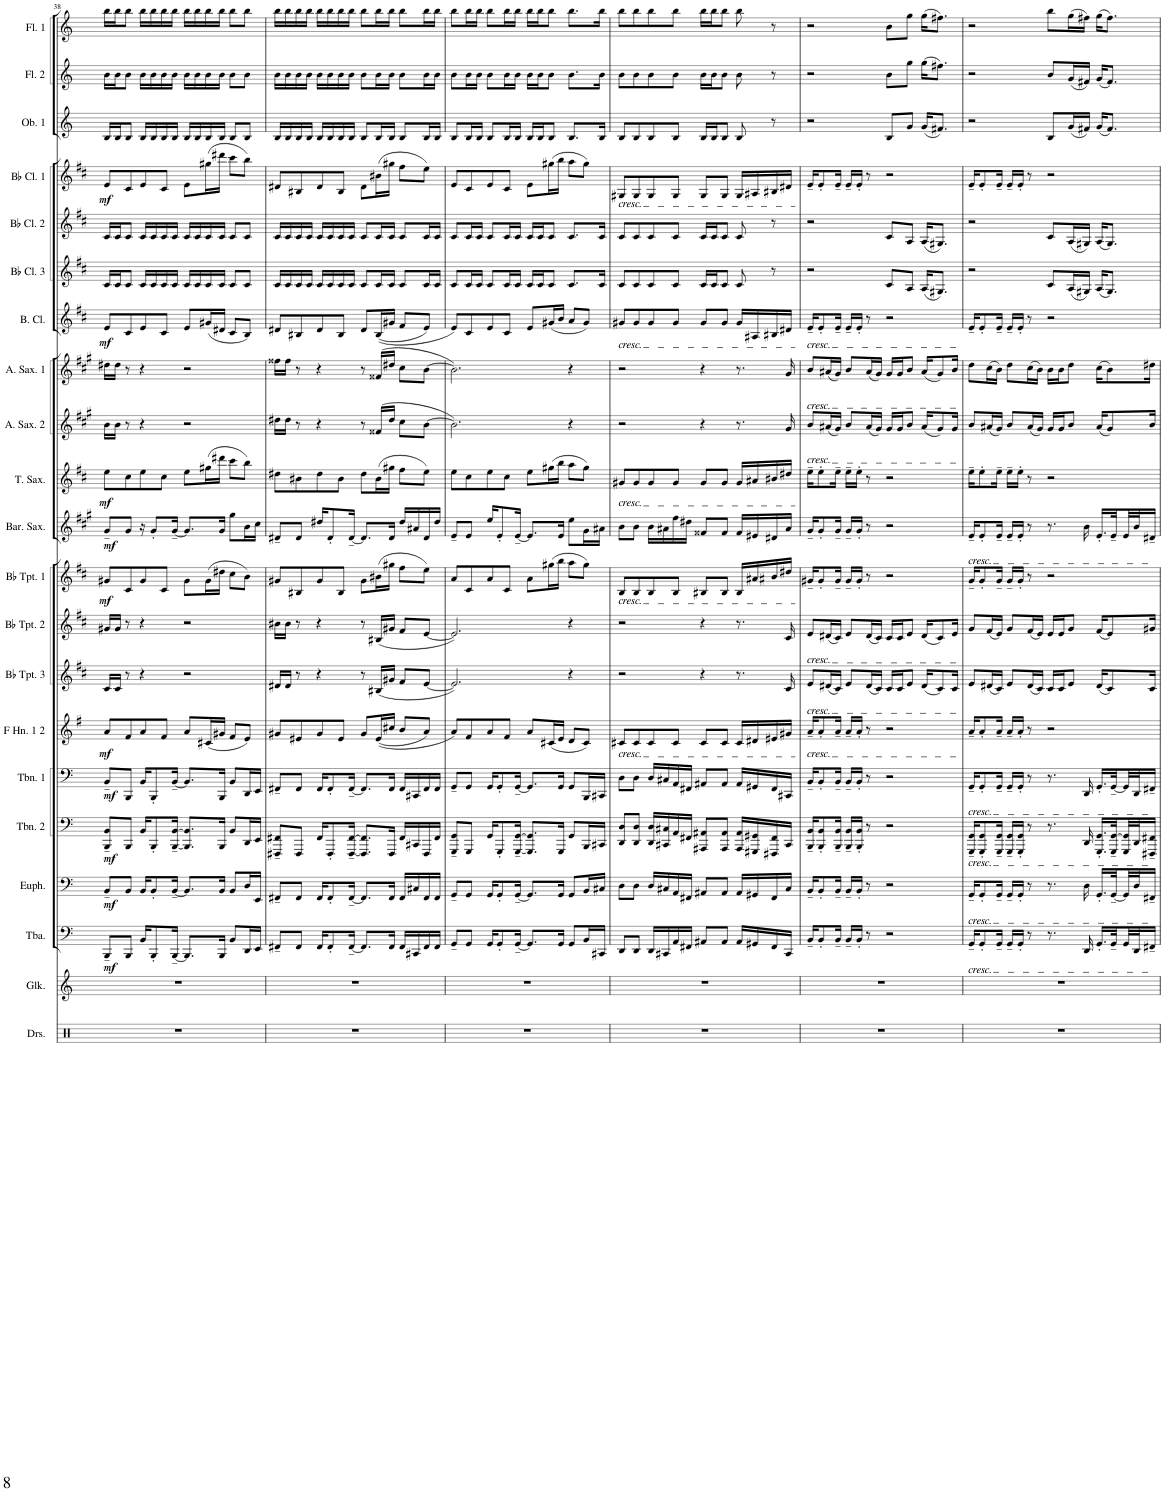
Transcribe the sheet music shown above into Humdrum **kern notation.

**kern	**kern	**kern	**dynam	**kern	**dynam	**kern	**dynam	**kern	**dynam	**kern	**dynam	**kern	**kern	**kern	**dynam	**kern	**dynam	**kern	**dynam	**kern	**kern	**kern	**dynam	**kern	**kern	**kern	**dynam	**kern	**kern	**kern
*part21	*part20	*part19	*part19	*part18	*part18	*part17	*part17	*part16	*part16	*part15	*part15	*part14	*part13	*part12	*part12	*part11	*part11	*part10	*part10	*part9	*part8	*part7	*part7	*part6	*part5	*part4	*part4	*part3	*part2	*part1
*staff21	*staff20	*staff19	*staff19	*staff18	*staff18	*staff17	*staff17	*staff16	*staff16	*staff15	*staff15	*staff14	*staff13	*staff12	*staff12	*staff11	*staff11	*staff10	*staff10	*staff9	*staff8	*staff7	*staff7	*staff6	*staff5	*staff4	*staff4	*staff3	*staff2	*staff1
*I"Drumset	*I"Glockenspiel	*I"Tuba	*	*I"Euphonium	*	*I"Trombone 2	*	*I"Trombone 1	*	*I"F Horn 1 &amp; 2	*	*I"Bb Trumpet 3	*I"Bb Trumpet 2	*I"Bb Trumpet 1	*	*I"Baritone Saxophone	*	*I"Tenor Saxophone	*	*I"Alto Saxophone 2	*I"Alto Saxophone 1	*I"Bass Clarinet	*	*I"Bb Clarinet 3	*I"Bb Clarinet 2	*I"Bb Clarinet 1	*	*I"Oboe 1	*I"Flute 2	*I"Flute 1
*I'Drs.	*I'Glk.	*I'Tba.	*	*I'Euph.	*	*I'Tbn. 2	*	*I'Tbn. 1	*	*I'F Hn. 1 2	*	*I'Bb Tpt. 3	*I'Bb Tpt. 2	*I'Bb Tpt. 1	*	*I'Bar. Sax.	*	*I'T. Sax.	*	*I'A. Sax. 2	*I'A. Sax. 1	*I'B. Cl.	*	*I'Bb Cl. 3	*I'Bb Cl. 2	*I'Bb Cl. 1	*	*I'Ob. 1	*I'Fl. 2	*I'Fl. 1
!!LO:PB:g=z
*clefX	*clefG2	*clefF4	*	*clefF4	*	*clefF4	*	*clefF4	*	*clefG2	*	*clefG2	*clefG2	*clefG2	*	*clefG2	*	*clefG2	*	*clefG2	*clefG2	*clefG2	*	*clefG2	*clefG2	*clefG2	*	*clefG2	*clefG2	*clefG2
*	*Trd-14c-24	*	*	*	*	*	*	*	*	*Trd4c7	*	*Trd1c2	*Trd1c2	*Trd1c2	*	*Trd12c21	*	*Trd8c14	*	*Trd5c9	*Trd5c9	*Trd8c14	*	*Trd1c2	*Trd1c2	*Trd1c2	*	*	*	*
*k[]	*k[]	*k[]	*	*k[]	*	*k[]	*	*k[]	*	*k[f#]	*	*k[f#c#]	*k[f#c#]	*k[f#c#]	*	*k[f#c#g#]	*	*k[f#c#]	*	*k[f#c#g#]	*k[f#c#g#]	*k[f#c#]	*	*k[f#c#]	*k[f#c#]	*k[f#c#]	*	*k[]	*k[]	*k[]
*M4/4	*M4/4	*M4/4	*	*M4/4	*	*M4/4	*	*M4/4	*	*M4/4	*	*M4/4	*M4/4	*M4/4	*	*M4/4	*	*M4/4	*	*M4/4	*M4/4	*M4/4	*	*M4/4	*M4/4	*M4/4	*	*M4/4	*M4/4	*M4/4
=38	=38	=38	=38	=38	=38	=38	=38	=38	=38	=38	=38	=38	=38	=38	=38	=38	=38	=38	=38	=38	=38	=38	=38	=38	=38	=38	=38	=38	=38	=38
!	!	!	!LO:DY:b	!	!LO:DY:b	!	!LO:DY:b	!	!LO:DY:b	!	!LO:DY:b	!	!	!	!LO:DY:b	!	!LO:DY:b	!	!LO:DY:b	!	!	!	!LO:DY:b	!	!	!	!LO:DY:b	!	!	!
1r	1r	8BBB~/L	mf	8BB~/L	mf	8BBB/~ 8BB/~L	mf	8BB~/L	mf	8a/L	mf	16c#/LL	16g#X/LL	8g#X/L	mf	8g#~/L	mf	8ee\L	mf	16b\LL	16dd#X\LL	8e/L	mf	16c#/LL	16c#/LL	8e/L	mf	16B/LL	16b\LL	16bb\LL
.	.	.	.	.	.	.	.	.	.	.	.	16c#/JJ	16g#/JJ	.	.	.	.	.	.	16b\JJ	16dd#\JJ	.	.	16c#/J	16c#/J	.	.	16B/J	16b\J	16bb\J
.	.	8BBB/J	.	8BB/J	.	8BBB/J	.	8BBB/J	.	8f#/	.	8r	8r	8c#/	.	8g#/J	.	8cc#\	.	8r	8r	8c#/	.	8c#/J	8c#/J	8c#/	.	8B/J	8b\J	8bb\J
.	.	16BB/KL	.	16BB/KL	.	16BB/KL	.	16BB/KL	.	8a/	.	4r	4r	8g#/	.	16r	.	8ee\	.	4r	4r	8e/	.	16c#/LL	16c#/LL	8e/	.	16B/LL	16b\LL	16bb\LL
.	.	8BBB'/	.	8BB'/	.	8BBB'/	.	8BBB'/	.	.	.	.	.	.	.	8g#'/L	.	.	.	.	.	.	.	16c#/	16c#/	.	.	16B/	16b\	16bb\
.	.	.	.	.	.	.	.	.	.	8f#/J	.	.	.	8c#/J	.	.	.	8cc#\J	.	.	.	8c#/J	.	16c#/	16c#/	8c#/J	.	16B/	16b\	16bb\
.	.	[16BBB~/Jk	.	[16BB~/Jk	.	[16BBB/~ [16BB/~Jk	.	[16BB~/Jk	.	.	.	.	.	.	.	[16g#~/Jk	.	.	.	.	.	.	.	16c#/JJ	16c#/JJ	.	.	16B/JJ	16b\JJ	16bb\JJ
.	.	8.BBB/L]	.	8.BB/L]	.	8.BBB/] 8.BB/]L	.	8.BB/L]	.	8a/L	.	2r	2r	8g#\L	.	8.g#/L]	.	8ee\L	.	2r	2r	8e/L	.	16c#/LL	16c#/LL	8e\L	.	16B/LL	16b\LL	16bb\LL
.	.	.	.	.	.	.	.	.	.	.	.	.	.	.	.	.	.	.	.	.	.	.	.	16c#/	16c#/	.	.	16B/	16b\	16bb\
.	.	.	.	.	.	.	.	.	.	(16c#X/L	.	.	.	(16g#\L	.	.	.	(16gg#X\L	.	.	.	(16g#X/L	.	16c#/	16c#/	(16gg#X\L	.	16B/	16b\	16bb\
.	.	16BBB/Jk	.	16BB/Jk	.	16BBB/Jk	.	16BBB/Jk	.	16g#X/JJ	.	.	.	16dd#X\JJ	.	16g#/Jk	.	16ddd#X\JJ	.	.	.	16d#X/JJ	.	16c#/JJ	16c#/JJ	16ddd#X\JJ	.	16B/JJ	16b\JJ	16bb\JJ
.	.	8BB/L	.	8BB/L	.	8BB/L	.	8BB/L	.	8f#/L	.	.	.	8cc#\L	.	8gg#\L	.	8ccc#\L	.	.	.	8c#/L	.	8c#/L	8c#/L	8ccc#\L	.	8B/L	8b\L	8bb\L
.	.	16DD/L	.	16D/L	.	16DD/L	.	16DD/L	.	8e/J)	.	.	.	8b\J)	.	16b\L	.	8bb\J)	.	.	.	8B/J)	.	8c#/J	8c#/J	8bb\J)	.	8B/J	8b\J	8bb\J
.	.	16EE/JJ	.	16EE/JJ	.	16EE/JJ	.	16EE/JJ	.	.	.	.	.	.	.	16cc#\JJ	.	.	.	.	.	.	.	.	.	.	.	.	.	.
=39	=39	=39	=39	=39	=39	=39	=39	=39	=39	=39	=39	=39	=39	=39	=39	=39	=39	=39	=39	=39	=39	=39	=39	=39	=39	=39	=39	=39	=39	=39
1r	1r	8FF#X~/L	.	8FF#X~/L	.	8FFF#X/~ 8FF#X/~L	.	8FF#X~/L	.	8g#X/L	.	16d#X/LL	16b#X\LL	8g#X/L	.	8d#X~/L	.	8dd#X\L	.	16dd#X\LL	16ff##X\LL	8d#X/L	.	16c#/LL	16c#/LL	8d#X/L	.	16B/LL	16b\LL	16bb\LL
.	.	.	.	.	.	.	.	.	.	.	.	16d#/JJ	16b#\JJ	.	.	.	.	.	.	16dd#\JJ	16ff##\JJ	.	.	16c#/	16c#/	.	.	16B/	16b\	16bb\
.	.	8FF#/J	.	8FF#/J	.	8FFF#/J	.	8FF#/J	.	8e#X/	.	8r	8r	8B#X/	.	8d#/J	.	8b#X\	.	8r	8r	8B#X/	.	16c#/	16c#/	8B#X/	.	16B/	16b\	16bb\
.	.	.	.	.	.	.	.	.	.	.	.	.	.	.	.	.	.	.	.	.	.	.	.	16c#/JJ	16c#/JJ	.	.	16B/JJ	16b\JJ	16bb\JJ
.	.	16FF#/KL	.	16FF#/KL	.	16FF#/KL	.	16FF#/KL	.	8g#/	.	4r	4r	8g#/	.	16dd#X/KL	.	8dd#\	.	4r	4r	8d#/	.	16c#/LL	16c#/LL	8d#/	.	16B/LL	16b\LL	16bb\LL
.	.	8FF#'/	.	8FF#'/	.	8FFF#'/	.	8FF#'/	.	.	.	.	.	.	.	8d#'/	.	.	.	.	.	.	.	16c#/	16c#/	.	.	16B/	16b\	16bb\
.	.	.	.	.	.	.	.	.	.	8e#/J	.	.	.	8B#/J	.	.	.	8b#\J	.	.	.	8B#/J	.	16c#/	16c#/	8B#/J	.	16B/	16b\	16bb\
.	.	[16FF#~/Jk	.	[16FF#~/Jk	.	[16FFF#/~ [16FF#/~Jk	.	[16FF#~/Jk	.	.	.	.	.	.	.	[16d#~/Jk	.	.	.	.	.	.	.	16c#/JJ	16c#/JJ	.	.	16B/JJ	16b\JJ	16bb\JJ
.	.	8.FF#/L]	.	8.FF#/L]	.	8.FFF#/] 8.FF#/]L	.	8.FF#/L]	.	8g#/L	.	8r	8r	8g#\L	.	8.d#/L]	.	8dd#\L	.	8r	8r	8d#/L	.	8c#/L	8c#/L	8d#\L	.	8B/L	8b\L	8bb\L
.	.	.	.	.	.	.	.	.	.	((16e#/L	.	(16B#X/LL	(16B#X/LL	(16b#X\L	.	.	.	(16b#\L	.	(16f##X/LL	(16f##X/LL	((16B#/L	.	16c#/L	16c#/L	(16b#X\L	.	16B/L	16b\L	16bb\L
.	.	16FF#/Jk	.	16FF#/Jk	.	16FFF#/Jk	.	16FF#/Jk	.	16cc#X/JJ	.	16g#X/JJ	16g#X/JJ	16gg#X\JJ	.	16d#/Jk	.	16gg#X\JJ	.	16dd#/JJ	16dd#X/JJ	16g#X/JJ	.	16c#/JJ	16c#/JJ	16gg#X\JJ	.	16B/JJ	16b\JJ	16bb\JJ
.	.	16FF#/LL	.	16FF#/LL	.	16FF#/LL	.	16FF#/LL	.	8b/L	.	8f#/L	8f#/L	8ff#\L	.	16dd#/LL	.	8ff#\L	.	8cc#\L	8cc#\L	8f#/L	.	8c#/L	8c#/L	8ff#\L	.	8B/L	8b\L	8bb\L
.	.	16CC#X/	.	16C#X/	.	16CC#X/	.	16CC#X/	.	.	.	.	.	.	.	16a#X/	.	.	.	.	.	.	.	.	.	.	.	.	.	.
.	.	16FF#/	.	16FF#/	.	16FFF#/	.	16FF#/	.	8a/J)	.	[8e/J	[8e/J	8ee\J)	.	16d#/	.	8ee\J)	.	[8b\J	[8b\J	8e/J)	.	16c#/L	16c#/L	8ee\J)	.	16B/L	16b\L	16bb\L
.	.	16FF#/JJ	.	16FF#/JJ	.	16FF#/JJ	.	16FF#/JJ	.	.	.	.	.	.	.	16dd#/JJ	.	.	.	.	.	.	.	16c#/JJ	16c#/JJ	.	.	16B/JJ	16b\JJ	16bb\JJ
=40	=40	=40	=40	=40	=40	=40	=40	=40	=40	=40	=40	=40	=40	=40	=40	=40	=40	=40	=40	=40	=40	=40	=40	=40	=40	=40	=40	=40	=40	=40
1r	1r	8GG~/L	.	8GG~/L	.	8GGG/~ 8GG/~L	.	8GG~/L	.	8a/L)	.	2.e/])	2.e/])	8a/L	.	8e~/L	.	8ee\L	.	2.b\])	2.b\])	8e/L)	.	8c#/L	8c#/L	8e/L	.	8B/L	8b\L	8bb\L
.	.	8GG/J	.	8GG/J	.	8GGG/J	.	8GG/J	.	8f#/	.	.	.	8c#/	.	8e/J	.	8cc#\	.	.	.	8c#/	.	16c#/L	16c#/L	8c#/	.	16B/L	16b\L	16bb\L
.	.	.	.	.	.	.	.	.	.	.	.	.	.	.	.	.	.	.	.	.	.	.	.	16c#/JJ	16c#/JJ	.	.	16B/JJ	16b\JJ	16bb\JJ
.	.	16GG/KL	.	16GG/KL	.	16GG/KL	.	16GG/KL	.	8a/	.	.	.	8a/	.	16ee/KL	.	8ee\	.	.	.	8e/	.	8c#/L	8c#/L	8e/	.	8B/L	8b\L	8bb\L
.	.	8GG'/	.	8GG'/	.	8GGG'/	.	8GG'/	.	.	.	.	.	.	.	8e'/	.	.	.	.	.	.	.	.	.	.	.	.	.	.
.	.	.	.	.	.	.	.	.	.	8f#/J	.	.	.	8c#/J	.	.	.	8cc#\J	.	.	.	8c#/J	.	16c#/L	16c#/L	8c#/J	.	16B/L	16b\L	16bb\L
.	.	[16GG~/Jk	.	[16GG~/Jk	.	[16GGG/~ [16GG/~Jk	.	[16GG~/Jk	.	.	.	.	.	.	.	[16e~/Jk	.	.	.	.	.	.	.	16c#/JJ	16c#/JJ	.	.	16B/JJ	16b\JJ	16bb\JJ
.	.	8.GG/L]	.	8.GG/L]	.	8.GGG/] 8.GG/]L	.	8.GG/L]	.	8a/L	.	.	.	8a\L	.	8.e/L]	.	8ee\L	.	.	.	8e/L	.	16c#/LL	16c#/LL	8e\L	.	16B/LL	16b\LL	16bb\LL
.	.	.	.	.	.	.	.	.	.	.	.	.	.	.	.	.	.	.	.	.	.	.	.	16c#/J	16c#/J	.	.	16B/J	16b\J	16bb\J
.	.	.	.	.	.	.	.	.	.	(16c#X/L	.	.	.	(16gg#X\L	.	.	.	(16gg#X\L	.	.	.	(16g#X/L	.	8c#/J	8c#/J	(16gg#X\L	.	8B/J	8b\J	8bb\J
.	.	16GG/Jk	.	16GG/Jk	.	16GGG/Jk	.	16GG/Jk	.	16e/JJ	.	.	.	16bb\JJ	.	16e/Jk	.	16bb\JJ	.	.	.	16b/JJ	.	.	.	16bb\JJ	.	.	.	.
.	.	8GG/L	.	8GG/L	.	8GG/L	.	8GG/L	.	8d/L	.	4r	4r	8aa\L	.	8ee\L	.	8aa\L	.	4r	4r	8a/L	.	8.c#/L	8.c#/L	8aa\L	.	8.B/L	8.b\L	8.bb\L
.	.	16BB/L	.	16BB/L	.	16BBB/L	.	16BBB/L	.	8c#/J)	.	.	.	8gg#\J)	.	16g#\L	.	8gg#\J)	.	.	.	8g#/J)	.	.	.	8gg#\J)	.	.	.	.
.	.	16CC#X/JJ	.	16C#X/JJ	.	16CC#X/JJ	.	16CC#X/JJ	.	.	.	.	.	.	.	16a#X\JJ	.	.	.	.	.	.	.	16c#/Jk	16c#/Jk	.	.	16B/Jk	16b\Jk	16bb\Jk
=41	=41	=41	=41	=41	=41	=41	=41	=41	=41	=41	=41	=41	=41	=41	=41	=41	=41	=41	=41	=41	=41	=41	=41	=41	=41	=41	=41	=41	=41	=41
!	!	!	!	!	!	!	!	!	!	!	!	!	!	!	!	!	!	!	!	!	!	!	!	!	!	!LO:TX:b:i:t=cresc.	!	!	!	!
!	!	!	!	!	!	!	!	!	!	!	!	!	!	!	!	!	!	!	!	!	!	!LO:TX:b:i:t=cresc.	!	!	!	!	!	!	!	!
!	!	!	!	!	!	!	!	!	!	!	!	!	!	!	!	!	!	!LO:TX:b:i:t=cresc.	!	!	!	!	!	!	!	!	!	!	!	!
!	!	!	!	!	!	!	!	!	!	!	!	!	!	!LO:TX:b:i:t=cresc.	!	!	!	!	!	!	!	!	!	!	!	!	!	!	!	!
!	!	!	!	!	!	!	!	!	!	!LO:TX:b:i:t=cresc.	!	!	!	!	!	!	!	!	!	!	!	!	!	!	!	!	!	!	!	!
1r	1r	8DD/L	.	8D\L	.	8DD/ 8D/L	.	8D\L	.	8c#X/L	.	2r	2r	8B/L	.	8b\L	.	8g#X/L	.	2r	2r	8g#X/L	.	8c#/L	8c#/L	8G#X/L	.	8B/L	8b\L	8bb\L
.	.	8DD/J	.	8D\J	.	8DD/ 8D/J	.	8D\J	.	8c#/	.	.	.	8B/	.	8b\J	.	8g#/	.	.	.	8g#/	.	8c#/	8c#/	8G#/	.	8B/	8b\	8bb\
.	.	16DD/LL	.	16D/LL	.	16DD/ 16D/LL	.	16D/LL	.	8c#/	.	.	.	8B/	.	16b\LL	.	8g#/	.	.	.	8g#/	.	8c#/	8c#/	8G#/	.	8B/	8b\	8bb\
.	.	16CC#X/	.	16C#X/	.	16CC#X/ 16C#X/	.	16C#X/	.	.	.	.	.	.	.	16a#X\	.	.	.	.	.	.	.	.	.	.	.	.	.	.
.	.	16AA/	.	16AA/	.	16AA/	.	16AA/	.	8c#/J	.	.	.	8B/J	.	16ff#\	.	8g#/J	.	.	.	8g#/J	.	8c#/J	8c#/J	8G#/J	.	8B/J	8b\J	8bb\J
.	.	16FF#X/JJ	.	16FF#X/JJ	.	16FF#X/JJ	.	16FF#X/JJ	.	.	.	.	.	.	.	16dd#X\JJ	.	.	.	.	.	.	.	.	.	.	.	.	.	.
.	.	8AA#X/L	.	8AA#X/L	.	8AAA#X/ 8AA#X/L	.	8AA#X/L	.	8c#/L	.	4r	4r	8B#X/L	.	8f##X/L	.	8g#/L	.	4r	4r	8g#/L	.	16c#/LL	16c#/LL	8G#/L	.	16B/LL	16b\LL	16bb\LL
.	.	.	.	.	.	.	.	.	.	.	.	.	.	.	.	.	.	.	.	.	.	.	.	16c#/J	16c#/J	.	.	16B/J	16b\J	16bb\J
.	.	8AA#/J	.	8AA#/J	.	8AAA#/ 8AA#/J	.	8AA#/J	.	8c#/J	.	.	.	8B#/J	.	8f##/J	.	8g#/J	.	.	.	8g#/J	.	8c#/J	8c#/J	8G#/J	.	8B/J	8b\J	8bb\J
.	.	16AA#/LL	.	16AA#/LL	.	16AAA#/ 16AA#/LL	.	16AA#/LL	.	16c#/LL	.	8.r	8.r	16B#/LL	.	16f##/LL	.	16g#/LL	.	8.r	8.r	16g#/LL	.	8c#/	8c#/	16G#/LL	.	8B/	8b\	8bb\
.	.	16GG#X/	.	16GG#X/	.	16GGG#X/ 16GG#X/	.	16GG#X/	.	16d#X/	.	.	.	16a#X/	.	16e#X/	.	16a#X/	.	.	.	16A#X/	.	.	.	16A#X/	.	.	.	.
.	.	16FF#/	.	16FF#/	.	16FFF#X/ 16FF#/	.	16FF#/	.	16e#X/	.	.	.	16b#X/	.	16d#X/	.	16b#X/	.	.	.	16B#X/	.	8r	8r	16B#X/	.	8r	8r	8r
.	.	16CC#/JJ	.	16C#/JJ	.	16CC#/JJ	.	16CC#X/JJ	.	16g#X/JJ	.	16c#/	16c#/	16dd#X/JJ	.	16a#/JJ	.	16dd#X/JJ	.	16g#/	16g#/	16d#X/JJ	.	.	.	16d#X/JJ	.	.	.	.
=42	=42	=42	=42	=42	=42	=42	=42	=42	=42	=42	=42	=42	=42	=42	=42	=42	=42	=42	=42	=42	=42	=42	=42	=42	=42	=42	=42	=42	=42	=42
!	!	!	!	!	!	!	!	!	!	!	!	!	!	!	!	!	!	!	!	!	!	!LO:TX:b:i:t=cresc.	!	!	!	!	!	!	!	!
!	!	!	!	!	!	!	!	!	!	!	!	!	!	!	!	!	!	!	!	!	!LO:TX:b:i:t=cresc.	!	!	!	!	!	!	!	!	!
!	!	!	!	!	!	!	!	!	!	!	!	!	!	!	!	!	!	!	!	!LO:TX:b:i:t=cresc.	!	!	!	!	!	!	!	!	!	!
!	!	!	!	!	!	!	!	!	!	!	!	!	!LO:TX:b:i:t=cresc.	!	!	!	!	!	!	!	!	!	!	!	!	!	!	!	!	!
!	!	!	!	!	!	!	!	!	!	!	!	!LO:TX:b:i:t=cresc.	!	!	!	!	!	!	!	!	!	!	!	!	!	!	!	!	!	!
!	!	!	!	!	!	!	!	!	!	!LO:TX:b:i:t=cresc.	!	!	!	!	!	!	!	!	!	!	!	!	!	!	!	!	!	!	!	!
1r	1r	16BB~/KL	.	16BB~/KL	.	16BBB/~ 16BB/~KL	.	16BB~/KL	.	16a~/KL	.	8e/L	8e/L	16g#X~/KL	.	16g#~/KL	.	16ee~\KL	.	8b/L	8b/L	16e~/KL	.	2r	2r	16e~/KL	.	2r	2r	2r
.	.	8BB'/	.	8BB'/	.	8BBB/' 8BB/'	.	8BB'/	.	8a'/	.	.	.	8g#'/	.	8g#'/	.	8ee'\	.	.	.	8e'/	.	.	.	8e'/	.	.	.	.
.	.	.	.	.	.	.	.	.	.	.	.	(16d#X/L	(16d#X/L	.	.	.	.	.	.	(16a#X/L	(16a#X/L	.	.	.	.	.	.	.	.	.
.	.	16BB~/Jk	.	16BB~/Jk	.	16BBB/~ 16BB/~Jk	.	16BB~/Jk	.	16a~/Jk	.	16c#/JJ)	16c#/JJ)	16g#~/Jk	.	16g#~/Jk	.	16ee~\Jk	.	16g#/JJ)	16g#/JJ)	16e~/Jk	.	.	.	16e~/Jk	.	.	.	.
.	.	16BB~/LL	.	16BB~/LL	.	16BBB/~ 16BB/~LL	.	16BB~/LL	.	16a~/LL	.	8e/L	8e/L	16g#~/LL	.	16g#~/LL	.	16ee~\LL	.	8b/L	8b/L	16e~/LL	.	.	.	16e~/LL	.	.	.	.
.	.	16BB'/JJ	.	16BB'/JJ	.	16BBB/' 16BB/'JJ	.	16BB'/JJ	.	16a'/JJ	.	.	.	16g#'/JJ	.	16g#'/JJ	.	16ee'\JJ	.	.	.	16e'/JJ	.	.	.	16e'/JJ	.	.	.	.
.	.	8r	.	8r	.	8r	.	8r	.	8r	.	(16d#/L	(16d#/L	8r	.	8r	.	8r	.	(16a#/L	(16a#/L	8r	.	.	.	8r	.	.	.	.
.	.	.	.	.	.	.	.	.	.	.	.	16c#/JJ)	16c#/JJ)	.	.	.	.	.	.	16g#/JJ)	16g#/JJ)	.	.	.	.	.	.	.	.	.
.	.	2r	.	2r	.	2r	.	2r	.	2r	.	16c#/LL	16c#/LL	2r	.	2r	.	2r	.	16g#/LL	16g#/LL	2r	.	8c#/L	8c#/L	2r	.	8B/L	8b\L	8b\L
.	.	.	.	.	.	.	.	.	.	.	.	16c#/J	16c#/J	.	.	.	.	.	.	16g#/J	16g#/J	.	.	.	.	.	.	.	.	.
.	.	.	.	.	.	.	.	.	.	.	.	8e/J	8e/J	.	.	.	.	.	.	8b/J	8b/J	.	.	8A/J	8A/J	.	.	8g/J	8gg\J	8gg\J
.	.	.	.	.	.	.	.	.	.	.	.	(16d#/KL	(16d#/KL	.	.	.	.	.	.	(16a#/KL	(16a#/KL	.	.	(16A/KL	(16A/KL	.	.	(16g/KL	(16gg\KL	(16gg\KL
.	.	.	.	.	.	.	.	.	.	.	.	8c#/)	8c#/)	.	.	.	.	.	.	8g#/)	8g#/)	.	.	8.G#X/J)	8.G#X/J)	.	.	8.f#X/J)	8.ff#X\J)	8.ff#X\J)
.	.	.	.	.	.	.	.	.	.	.	.	16c#/Jk	16e/Jk	.	.	.	.	.	.	16g#/Jk	16b/Jk	.	.	.	.	.	.	.	.	.
=43	=43	=43	=43	=43	=43	=43	=43	=43	=43	=43	=43	=43	=43	=43	=43	=43	=43	=43	=43	=43	=43	=43	=43	=43	=43	=43	=43	=43	=43	=43
!	!	!	!	!	!	!	!	!	!	!	!	!	!	!	!	!LO:TX:b:i:t=cresc.	!	!	!	!	!	!	!	!	!	!	!	!	!	!
!	!	!	!	!	!	!	!	!LO:TX:b:i:t=cresc.	!	!	!	!	!	!	!	!	!	!	!	!	!	!	!	!	!	!	!	!	!	!
!	!	!	!	!	!	!LO:TX:b:i:t=cresc.	!	!	!	!	!	!	!	!	!	!	!	!	!	!	!	!	!	!	!	!	!	!	!	!
!	!	!	!	!LO:TX:b:i:t=cresc.	!	!	!	!	!	!	!	!	!	!	!	!	!	!	!	!	!	!	!	!	!	!	!	!	!	!
!	!	!LO:TX:b:i:t=cresc.	!	!	!	!	!	!	!	!	!	!	!	!	!	!	!	!	!	!	!	!	!	!	!	!	!	!	!	!
1r	1r	16GG~/KL	.	16GG~/KL	.	16GGG/~ 16GG/~KL	.	16GG~/KL	.	16a~/KL	.	8e/L	8g/L	16g~/KL	.	16e~/KL	.	16ee~\KL	.	8b/L	8dd\L	16e~/KL	.	2r	2r	16e~/KL	.	2r	2r	2r
.	.	8GG'/	.	8GG'/	.	8GGG/' 8GG/'	.	8GG'/	.	8a'/	.	.	.	8g'/	.	8e'/	.	8ee'\	.	.	.	8e'/	.	.	.	8e'/	.	.	.	.
.	.	.	.	.	.	.	.	.	.	.	.	(16d#X/L	(16f#/L	.	.	.	.	.	.	(16a#X/L	(16cc#\L	.	.	.	.	.	.	.	.	.
.	.	16GG~/Jk	.	16GG~/Jk	.	16GGG/~ 16GG/~Jk	.	16GG~/Jk	.	16a~/Jk	.	16c#/JJ)	16e/JJ)	16g~/Jk	.	16e~/Jk	.	16ee~\Jk	.	16g#/JJ)	16b\JJ)	16e~/Jk	.	.	.	16e~/Jk	.	.	.	.
.	.	16GG~/LL	.	16GG~/LL	.	16GGG/~ 16GG/~LL	.	16GG~/LL	.	16a~/LL	.	8e/L	8g/L	16g~/LL	.	16e~/LL	.	16ee~\LL	.	8b/L	8dd\L	16e~/LL	.	.	.	16e~/LL	.	.	.	.
.	.	16GG'/JJ	.	16GG'/JJ	.	16GGG/' 16GG/'JJ	.	16GG'/JJ	.	16a'/JJ	.	.	.	16g'/JJ	.	16e'/JJ	.	16ee'\JJ	.	.	.	16e'/JJ	.	.	.	16e'/JJ	.	.	.	.
.	.	8r	.	8r	.	8r	.	8r	.	8r	.	(16d#/L	(16f#/L	8r	.	8r	.	8r	.	(16a#/L	(16cc#\L	8r	.	.	.	8r	.	.	.	.
.	.	.	.	.	.	.	.	.	.	.	.	16c#/JJ)	16e/JJ)	.	.	.	.	.	.	16g#/JJ)	16b\JJ)	.	.	.	.	.	.	.	.	.
.	.	8.r	.	8.r	.	8.r	.	8.r	.	2r	.	16c#/LL	16e/LL	2r	.	8.r	.	2r	.	16g#/LL	16b\LL	2r	.	8c#/L	8c#/L	2r	.	8B/L	8b/L	8bb\L
.	.	.	.	.	.	.	.	.	.	.	.	16c#/J	16e/J	.	.	.	.	.	.	16g#/J	16b\J	.	.	.	.	.	.	.	.	.
.	.	.	.	.	.	.	.	.	.	.	.	8e/J	8g/J	.	.	.	.	.	.	8b/J	8dd\J	.	.	(16A/L	(16A/L	.	.	(16g/L	(16g/L	(16gg\L
.	.	16DD/	.	16D\	.	16DD/	.	16DD/	.	.	.	.	.	.	.	16b\	.	.	.	.	.	.	.	16G#X/JJ)	16G#X/JJ)	.	.	16f#X/JJ)	16f#X/JJ)	16ff#X\JJ)
.	.	16.GG'/LL	.	16.GG'/LL	.	16.GGG/' 16.GG/'LL	.	16.GG'/LL	.	.	.	(16d#/KL	(16f#/KL	.	.	16.e'/LL	.	.	.	(16a#/KL	(16cc#\KL	.	.	(16A/KL	(16A/KL	.	.	(16g/KL	(16g/KL	(16gg\KL
.	.	.	.	.	.	.	.	.	.	.	.	8c#/)	8e/)	.	.	.	.	.	.	8g#/)	8b\)	.	.	8.G#/J)	8.G#/J)	.	.	8.f#/J)	8.f#/J)	8.ff#\J)
.	.	32GG~/L	.	[32GG~/L	.	32GGG/~ [32GG/~L	.	[32GG~/L	.	.	.	.	.	.	.	32e~/L	.	.	.	.	.	.	.	.	.	.	.	.	.	.
.	.	32GG/	.	32GG/]	.	32GGG/ 32GG/]	.	32GG/]	.	.	.	.	.	.	.	32e/	.	.	.	.	.	.	.	.	.	.	.	.	.	.
.	.	32DD/J	.	32D/J	.	32DD/J	.	32DD/J	.	.	.	.	.	.	.	32b/J	.	.	.	.	.	.	.	.	.	.	.	.	.	.
.	.	16FF#X~/JJ	.	16FF#X~/JJ	.	16FFF#X/~ 16FF#X/~JJ	.	16FF#X~/JJ	.	.	.	16c#/Jk	16g#X/Jk	.	.	16d#X~/JJ	.	.	.	16b/Jk	16dd#X\Jk	.	.	.	.	.	.	.	.	.
=	=	=	=	=	=	=	=	=	=	=	=	=	=	=	=	=	=	=	=	=	=	=	=	=	=	=	=	=	=	=
*-	*-	*-	*-	*-	*-	*-	*-	*-	*-	*-	*-	*-	*-	*-	*-	*-	*-	*-	*-	*-	*-	*-	*-	*-	*-	*-	*-	*-	*-	*-
